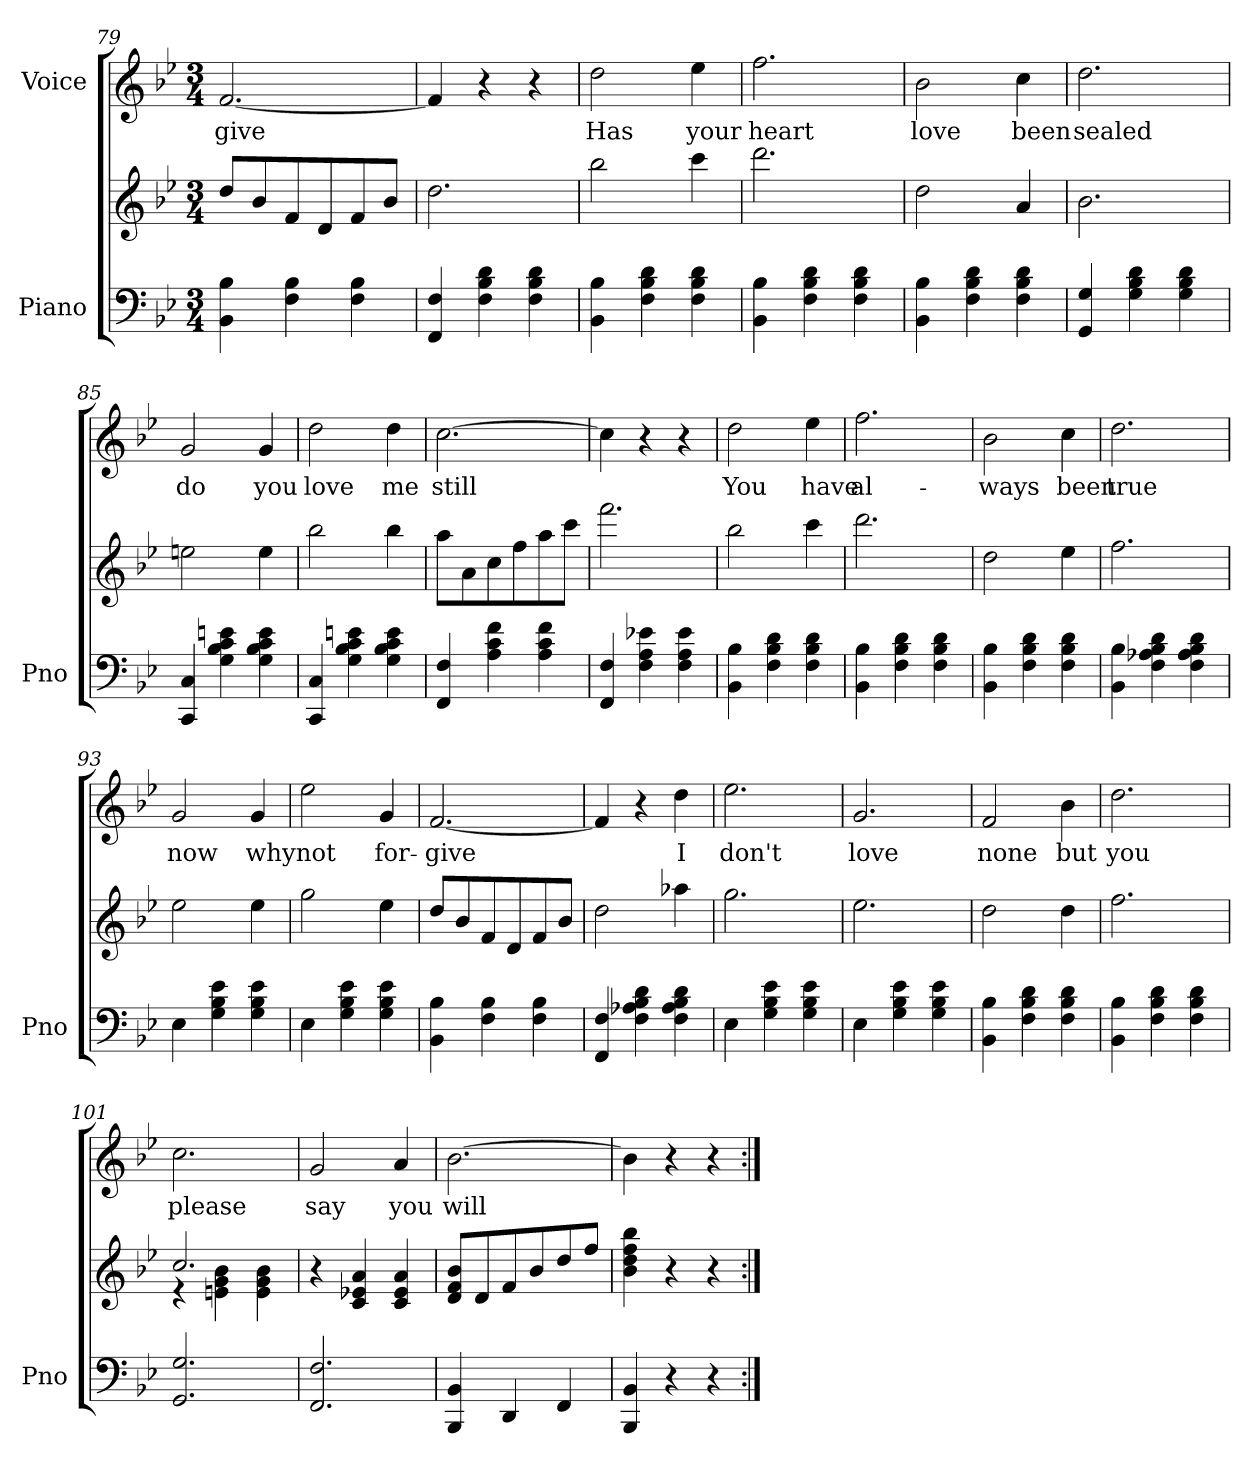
**kern	**kern	**kern	**text
*part2	*part2	*part1	*part1
*staff3	*staff2	*staff1	*staff1
*I"Piano	*	*I"Voice	*
*I'Pno	*	*	*
*clefF4	*clefG2	*clefG2	*
*k[b-e-]	*k[b-e-]	*k[b-e-]	*
*M3/4	*M3/4	*M3/4	*
=79	=79	=79	=79
!	!	!	!LO:LY:b
4BB-\ 4B-\	8dd/L	[2.f/	-give
.	8b-/	.	.
4F\ 4B-\	8f/	.	.
.	8d/	.	.
4F\ 4B-\	8f/	.	.
.	8b-/J	.	.
=80	=80	=80	=80
4FF/ 4F/	2.dd\	4f/]	.
4F\ 4B-\ 4d\	.	4r	.
4F\ 4B-\ 4d\	.	4r	.
!!LO:LB:g=z
=81	=81	=81	=81
!	!	!	!LO:LY:b
4BB-\ 4B-\	2bb-\	2dd\	Has
4F\ 4B-\ 4d\	.	.	.
!	!	!	!LO:LY:b
4F\ 4B-\ 4d\	4ccc\	4ee-\	your
=82	=82	=82	=82
!	!	!	!LO:LY:b
4BB-\ 4B-\	2.ddd\	2.ff\	heart
4F\ 4B-\ 4d\	.	.	.
4F\ 4B-\ 4d\	.	.	.
=83	=83	=83	=83
!	!	!	!LO:LY:b
4BB-\ 4B-\	2dd\	2b-\	love
4F\ 4B-\ 4d\	.	.	.
!	!	!	!LO:LY:b
4F\ 4B-\ 4d\	4a/	4cc\	been
=84	=84	=84	=84
!	!	!	!LO:LY:b
4GG/ 4G/	2.b-\	2.dd\	sealed
4G\ 4B-\ 4d\	.	.	.
4G\ 4B-\ 4d\	.	.	.
=85	=85	=85	=85
!	!	!	!LO:LY:b
4CC/ 4C/	2een\	2g/	do
4G\ 4B-\ 4c\ 4en\	.	.	.
!	!	!	!LO:LY:b
4G\ 4B-\ 4c\ 4e\	4ee\	4g/	you
=86	=86	=86	=86
!	!	!	!LO:LY:b
4CC/ 4C/	2bb-\	2dd\	love
4G\ 4B-\ 4c\ 4en\	.	.	.
!	!	!	!LO:LY:b
4G\ 4B-\ 4c\ 4e\	4bb-\	4dd\	me
=87	=87	=87	=87
!	!	!	!LO:LY:b
4FF/ 4F/	8aa\L	[2.cc\	still
.	8a\	.	.
4A\ 4c\ 4f\	8cc\	.	.
.	8ff\	.	.
4A\ 4c\ 4f\	8aa\	.	.
.	8ccc\J	.	.
=88	=88	=88	=88
4FF/ 4F/	2.fff\	4cc\]	.
4F\ 4A\ 4e-X\	.	4r	.
4F\ 4A\ 4e-\	.	4r	.
!!LO:LB:g=z
=89	=89	=89	=89
!	!	!	!LO:LY:b
4BB-\ 4B-\	2bb-\	2dd\	You
4F\ 4B-\ 4d\	.	.	.
!	!	!	!LO:LY:b
4F\ 4B-\ 4d\	4ccc\	4ee-\	have
=90	=90	=90	=90
!	!	!	!LO:LY:b
4BB-\ 4B-\	2.ddd\	2.ff\	al-
4F\ 4B-\ 4d\	.	.	.
4F\ 4B-\ 4d\	.	.	.
=91	=91	=91	=91
!	!	!	!LO:LY:b
4BB-\ 4B-\	2dd\	2b-\	-ways
4F\ 4B-\ 4d\	.	.	.
!	!	!	!LO:LY:b
4F\ 4B-\ 4d\	4ee-\	4cc\	been
=92	=92	=92	=92
!	!	!	!LO:LY:b
4BB-\ 4B-\	2.ff\	2.dd\	true
4F\ 4A-X\ 4B-\ 4d\	.	.	.
4F\ 4A-\ 4B-\ 4d\	.	.	.
=93	=93	=93	=93
!	!	!	!LO:LY:b
4E-\	2ee-\	2g/	now
4G\ 4B-\ 4e-\	.	.	.
!	!	!	!LO:LY:b
4G\ 4B-\ 4e-\	4ee-\	4g/	why
=94	=94	=94	=94
!	!	!	!LO:LY:b
4E-\	2gg\	2ee-\	not
4G\ 4B-\ 4e-\	.	.	.
!	!	!	!LO:LY:b
4G\ 4B-\ 4e-\	4ee-\	4g/	for-
=95	=95	=95	=95
!	!	!	!LO:LY:b
4BB-\ 4B-\	8dd/L	[2.f/	-give
.	8b-/	.	.
4F\ 4B-\	8f/	.	.
.	8d/	.	.
4F\ 4B-\	8f/	.	.
.	8b-/J	.	.
=96	=96	=96	=96
4FF/ 4F/	2dd\	4f/]	.
4F\ 4A-X\ 4B-\ 4d\	.	4r	.
!	!	!	!LO:LY:b
4F\ 4A-\ 4B-\ 4d\	4aa-X\	4dd\	I
!!LO:LB:g=z
=97	=97	=97	=97
!	!	!	!LO:LY:b
4E-\	2.gg\	2.ee-\	don't
4G\ 4B-\ 4e-\	.	.	.
4G\ 4B-\ 4e-\	.	.	.
=98	=98	=98	=98
!	!	!	!LO:LY:b
4E-\	2.ee-\	2.g/	love
4G\ 4B-\ 4e-\	.	.	.
4G\ 4B-\ 4e-\	.	.	.
=99	=99	=99	=99
!	!	!	!LO:LY:b
4BB-\ 4B-\	2dd\	2f/	none
4F\ 4B-\ 4d\	.	.	.
!	!	!	!LO:LY:b
4F\ 4B-\ 4d\	4dd\	4b-\	but
=100	=100	=100	=100
!	!	!	!LO:LY:b
4BB-\ 4B-\	2.ff\	2.dd\	you
4F\ 4B-\ 4d\	.	.	.
4F\ 4B-\ 4d\	.	.	.
=101	=101	=101	=101
*	*^	*	*
!	!	!	!	!LO:LY:b
2.GG/ 2.G/	2.cc/	4r	2.cc\	please
.	.	4en\ 4g\ 4b-\	.	.
.	.	4e\ 4g\ 4b-\	.	.
=102	=102	=102	=102	=102
!	!	!	!	!LO:LY:b
*	*v	*v	*	*
2.FF/ 2.F/	4r	2g/	say
.	4c/ 4e-X/ 4a/	.	.
!	!	!	!LO:LY:b
.	4c/ 4e-/ 4a/	4a/	you
=103	=103	=103	=103
!	!	!	!LO:LY:b
4BBB-/ 4BB-/	8d/ 8f/ 8b-/L	[2.b-\	will
.	8d/	.	.
4DD/	8f/	.	.
.	8b-/	.	.
4FF/	8dd/	.	.
.	8ff/J	.	.
=104	=104	=104	=104
4BBB-/ 4BB-/	4b-\ 4dd\ 4ff\ 4bb-\	4b-\]	.
4r	4r	4r	.
4r	4r	4r	.
=:|!	=:|!	=:|!	=:|!
*-	*-	*-	*-
